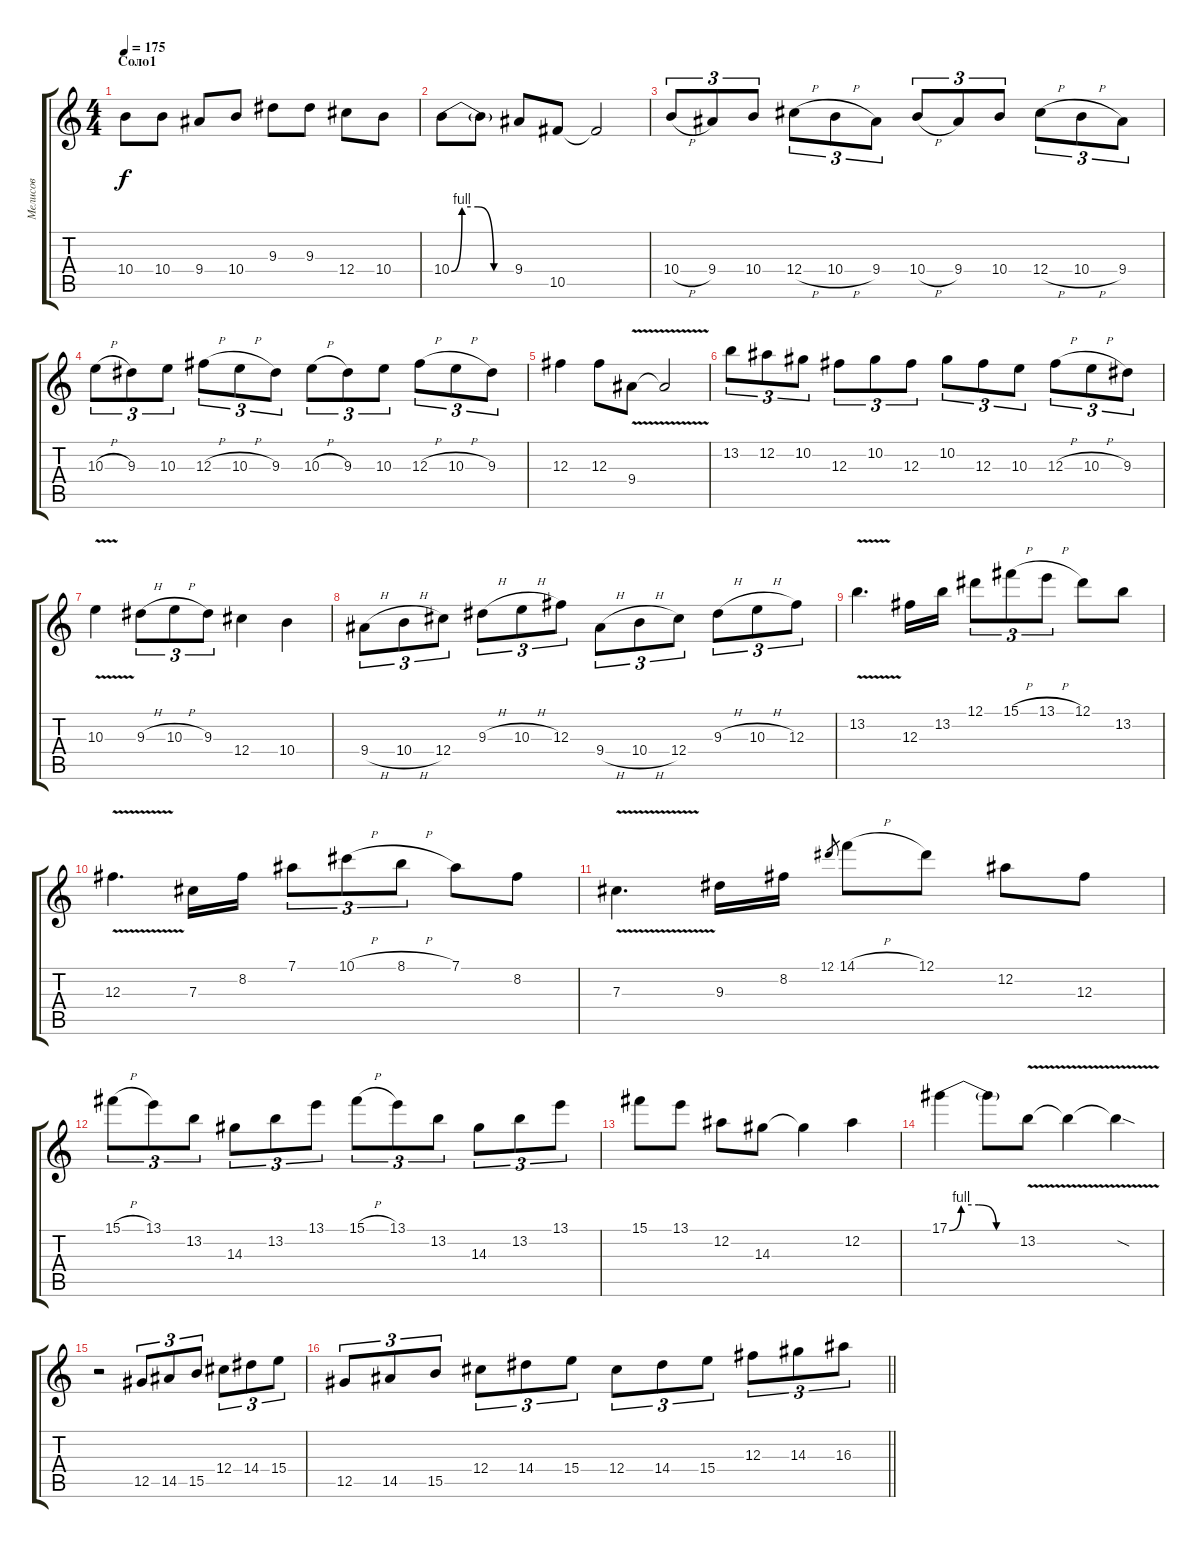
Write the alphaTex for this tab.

\track ("Мелисов" "Мелисов") {instrument distortionguitar}
\staff {score tabs}
\tuning (Eb4 Bb3 Gb3 Db3 Ab2 Eb2) {hide}
\ts (4 4)
\section ("" "Соло1")
\tempo 175
\clef g2
\ks c
10.4.8{dy f} 10.4.8 9.4.8 10.4.8 9.3.8 9.3.8 12.4.8 10.4.8 |
10.4{be (custom 0 0 10 4 25 4 40 0 60 0)}.8 10.4{t}.8 9.4.8 10.5.8 10.5{t}.2 |
10.4{h}.8{tu (3 2)} 9.4.8{tu (3 2)} 10.4.8{tu (3 2)} 12.4{h}.8{tu (3 2)} 10.4{h}.8{tu (3 2)} 9.4.8{tu (3 2)} 10.4{h}.8{tu (3 2)} 9.4.8{tu (3 2)} 10.4.8{tu (3 2)} 12.4{h}.8{tu (3 2)} 10.4{h}.8{tu (3 2)} 9.4.8{tu (3 2)} |
10.3{h}.8{tu (3 2)} 9.3.8{tu (3 2)} 10.3.8{tu (3 2)} 12.3{h}.8{tu (3 2)} 10.3{h}.8{tu (3 2)} 9.3.8{tu (3 2)} 10.3{h}.8{tu (3 2)} 9.3.8{tu (3 2)} 10.3.8{tu (3 2)} 12.3{h}.8{tu (3 2)} 10.3{h}.8{tu (3 2)} 9.3.8{tu (3 2)} |
12.3.4 12.3.8 9.4{v}.8 9.4{v t}.2 |
13.2.8{tu (3 2)} 12.2.8{tu (3 2)} 10.2.8{tu (3 2)} 12.3.8{tu (3 2)} 10.2.8{tu (3 2)} 12.3.8{tu (3 2)} 10.2.8{tu (3 2)} 12.3.8{tu (3 2)} 10.3.8{tu (3 2)} 12.3{h}.8{tu (3 2)} 10.3{h}.8{tu (3 2)} 9.3.8{tu (3 2)} |
10.3{v}.4 9.3{h}.8{tu (3 2)} 10.3{h}.8{tu (3 2)} 9.3.8{tu (3 2)} 12.4.4 10.4.4 |
9.4{h}.8{tu (3 2)} 10.4{h}.8{tu (3 2)} 12.4.8{tu (3 2)} 9.3{h}.8{tu (3 2)} 10.3{h}.8{tu (3 2)} 12.3.8{tu (3 2)} 9.4{h}.8{tu (3 2)} 10.4{h}.8{tu (3 2)} 12.4.8{tu (3 2)} 9.3{h}.8{tu (3 2)} 10.3{h}.8{tu (3 2)} 12.3.8{tu (3 2)} |
13.2{v}.4{d} 12.3.16 13.2.16 12.1.8{tu (3 2)} 15.1{h}.8{tu (3 2)} 13.1{h}.8{tu (3 2)} 12.1.8 13.2.8 |
12.3{v}.4{d} 7.3.16 8.2.16 7.1.8{tu (3 2)} 10.1{h}.8{tu (3 2)} 8.1{h}.8{tu (3 2)} 7.1.8 8.2.8 |
7.3{v}.4{d} 9.3.16 8.2.16 12.1.8{gr} 14.1{h}.8 12.1.8 12.2.8 12.3.8 |
15.1{h}.8{tu (3 2)} 13.1.8{tu (3 2)} 13.2.8{tu (3 2)} 14.3.8{tu (3 2)} 13.2.8{tu (3 2)} 13.1.8{tu (3 2)} 15.1{h}.8{tu (3 2)} 13.1.8{tu (3 2)} 13.2.8{tu (3 2)} 14.3.8{tu (3 2)} 13.2.8{tu (3 2)} 13.1.8{tu (3 2)} |
15.1.8 13.1.8 12.2.8 14.3.8 14.3{t}.4 12.2.4 |
17.1{be (custom 0 0 10 4 25 4 40 0 60 0)}.4 17.1{t}.8 13.2{v}.8 13.2{v t}.4 13.2{sod t}.4 |
r.2 12.5.8{tu (3 2)} 14.5.8{tu (3 2)} 15.5.8{tu (3 2)} 12.4.8{tu (3 2)} 14.4.8{tu (3 2)} 15.4.8{tu (3 2)} |
\barLineRight lightlight
12.5.8{tu (3 2)} 14.5.8{tu (3 2)} 15.5.8{tu (3 2)} 12.4.8{tu (3 2)} 14.4.8{tu (3 2)} 15.4.8{tu (3 2)} 12.4.8{tu (3 2)} 14.4.8{tu (3 2)} 15.4.8{tu (3 2)} 12.3.8{tu (3 2)} 14.3.8{tu (3 2)} 16.3.8{tu (3 2)}
